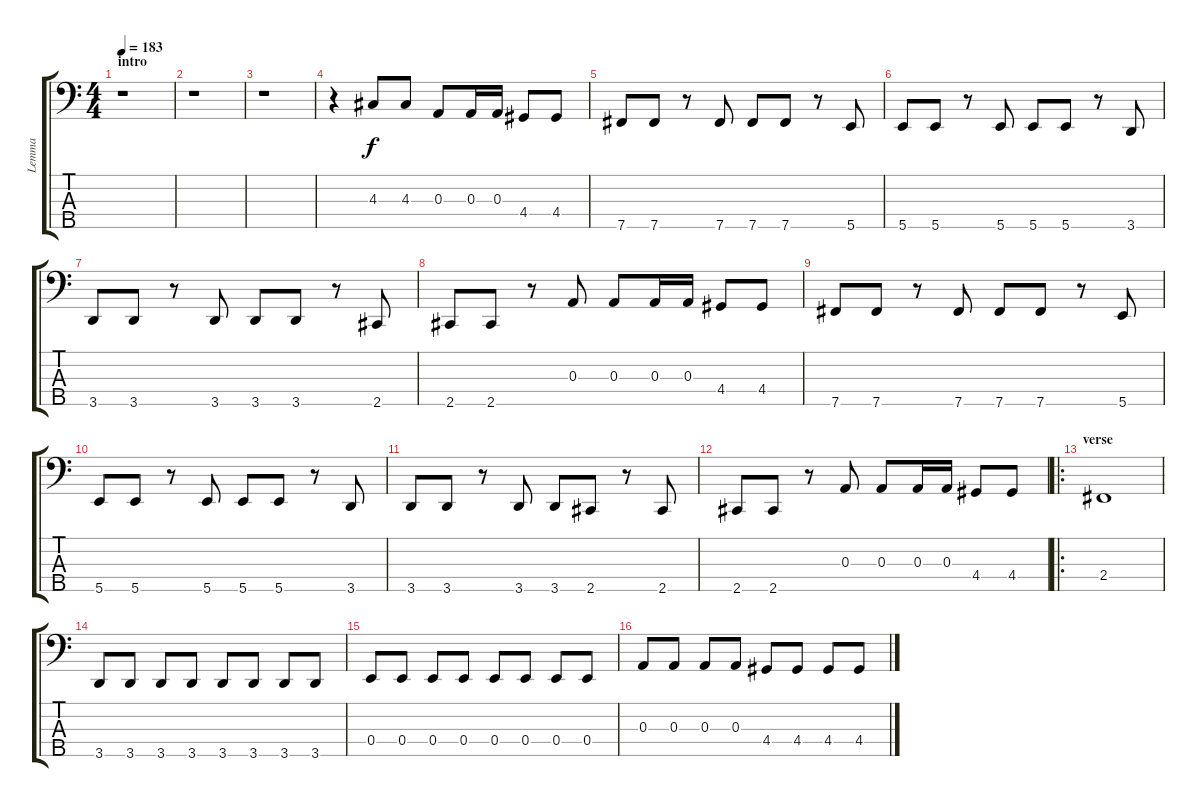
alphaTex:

\track ("Lemma" "Lemma") {instrument electricbasspick}
\staff {score tabs}
\tuning (G2 D2 A1 E1 B0) {hide}
\ts (4 4)
\section ("" "intro")
\tempo 183
\clef f4
\ks c
r.1{dy f instrument electricbasspick} |
r.1 |
r.1 |
r.4 4.3.8 4.3.8 0.3.8 0.3.16 0.3.16 4.4.8 4.4.8 |
7.5.8 7.5.8 r.8 7.5.8 7.5.8 7.5.8 r.8 5.5.8 |
5.5.8 5.5.8 r.8 5.5.8 5.5.8 5.5.8 r.8 3.5.8 |
3.5.8 3.5.8 r.8 3.5.8 3.5.8 3.5.8 r.8 2.5.8 |
2.5.8 2.5.8 r.8 0.3.8 0.3.8 0.3.16 0.3.16 4.4.8 4.4.8 |
7.5.8 7.5.8 r.8 7.5.8 7.5.8 7.5.8 r.8 5.5.8 |
5.5.8 5.5.8 r.8 5.5.8 5.5.8 5.5.8 r.8 3.5.8 |
3.5.8 3.5.8 r.8 3.5.8 3.5.8 2.5.8 r.8 2.5.8 |
2.5.8 2.5.8 r.8 0.3.8 0.3.8 0.3.16 0.3.16 4.4.8 4.4.8 |
\ro
\section ("" "verse")
2.4.1 |
3.5.8 3.5.8 3.5.8 3.5.8 3.5.8 3.5.8 3.5.8 3.5.8 |
0.4.8 0.4.8 0.4.8 0.4.8 0.4.8 0.4.8 0.4.8 0.4.8 |
0.3.8 0.3.8 0.3.8 0.3.8 4.4.8 4.4.8 4.4.8 4.4.8
